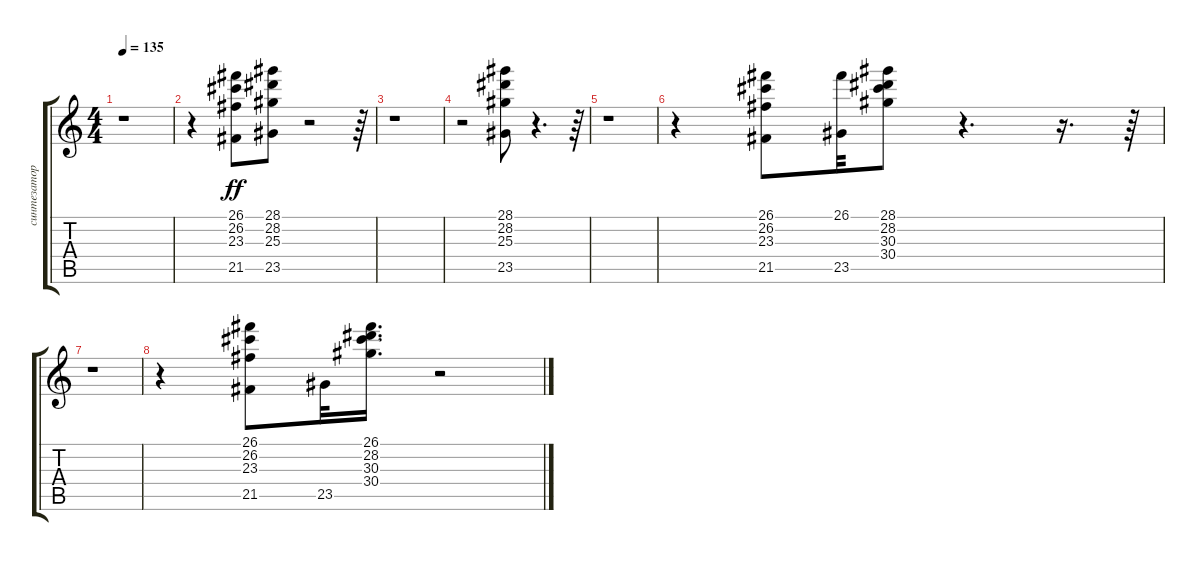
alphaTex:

\track ("синтезатор" "синтезатор") {instrument orchestrahit}
\staff {score tabs}
\tuning (E4 B3 G3 D3 A2 E2) {hide}
\ts (4 4)
\tempo 135
\clef g2
\ks c
r.1{dy ff} |
r.4 (26.1 26.2 23.3 21.5).8 (28.1 28.2 25.3 23.5).8 r.2 r.64 |
r.1 |
r.2 (28.1 28.2 25.3 23.5).8 r.4{d} r.64 |
r.1 |
r.4 (26.1 26.2 23.3 21.5).8 (26.1 23.5).32 (28.1 28.2 30.3 30.4).8 r.4{d} r.16{d} r.64 |
r.1 |
r.4 (26.1 26.2 23.3 21.5).8 23.5.32 (26.1 28.2 30.3 30.4).16{d} r.2
